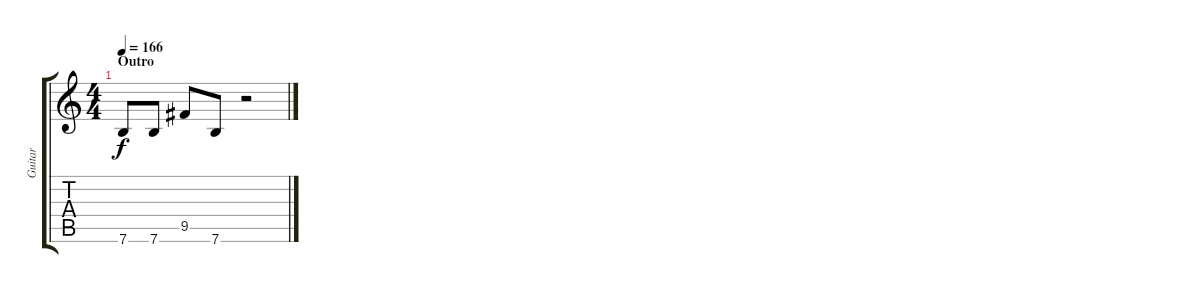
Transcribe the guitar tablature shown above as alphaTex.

\track ("Guitar" "Guitar") {instrument overdrivenguitar}
\staff {score tabs}
\tuning (E4 B3 G3 D3 A2 E2) {hide}
\ts (4 4)
\section ("" "Outro")
\tempo 166
\clef g2
\ks c
7.6.8{dy f} 7.6.8 9.5.8 7.6.8 r.2
